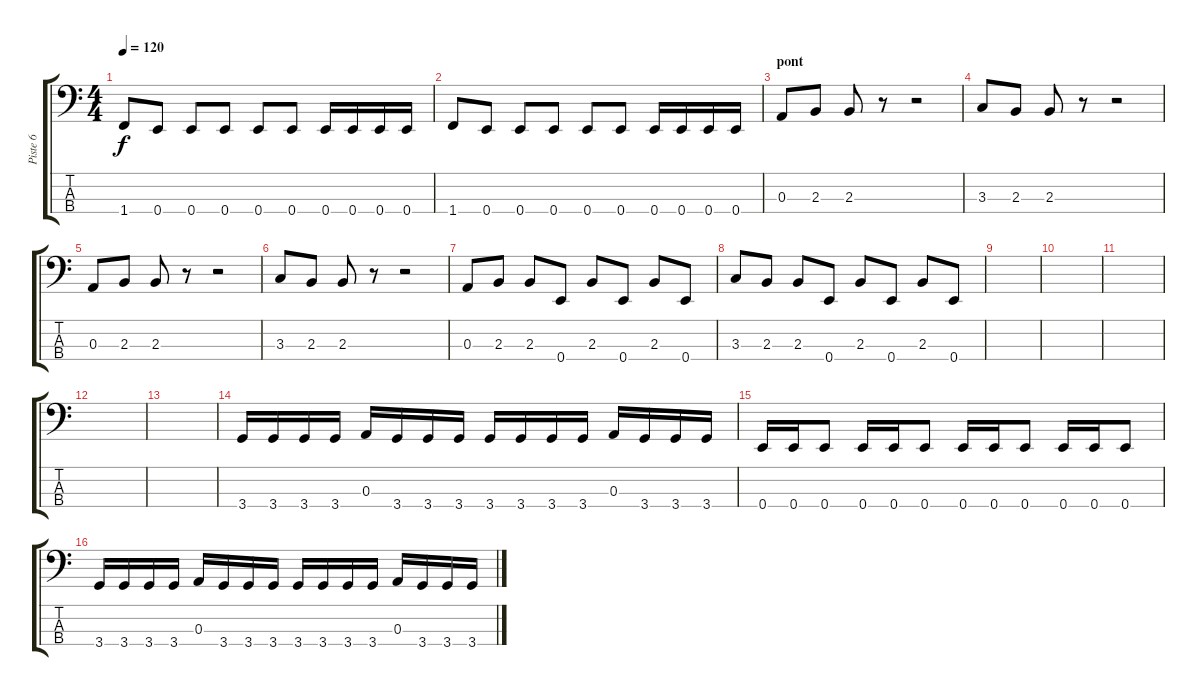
\track ("Piste 6" "Piste 6") {instrument electricbassfinger}
\staff {score tabs}
\tuning (G2 D2 A1 E1) {hide}
\ts (4 4)
\tempo 120
\clef f4
\ks c
1.4.8{dy f} 0.4.8 0.4.8 0.4.8 0.4.8 0.4.8 0.4.16 0.4.16 0.4.16 0.4.16 |
1.4.8 0.4.8 0.4.8 0.4.8 0.4.8 0.4.8 0.4.16 0.4.16 0.4.16 0.4.16 |
\section ("" "pont")
0.3.8 2.3.8 2.3.8 r.8 r.2 |
3.3.8 2.3.8 2.3.8 r.8 r.2 |
0.3.8 2.3.8 2.3.8 r.8 r.2 |
3.3.8 2.3.8 2.3.8 r.8 r.2 |
0.3.8 2.3.8 2.3.8 0.4.8 2.3.8 0.4.8 2.3.8 0.4.8 |
3.3.8 2.3.8 2.3.8 0.4.8 2.3.8 0.4.8 2.3.8 0.4.8 |
|
|
|
|
|
3.4.16 3.4.16 3.4.16 3.4.16 0.3.16 3.4.16 3.4.16 3.4.16 3.4.16 3.4.16 3.4.16 3.4.16 0.3.16 3.4.16 3.4.16 3.4.16 |
0.4.16 0.4.16 0.4.8 0.4.16 0.4.16 0.4.8 0.4.16 0.4.16 0.4.8 0.4.16 0.4.16 0.4.8 |
3.4.16 3.4.16 3.4.16 3.4.16 0.3.16 3.4.16 3.4.16 3.4.16 3.4.16 3.4.16 3.4.16 3.4.16 0.3.16 3.4.16 3.4.16 3.4.16
